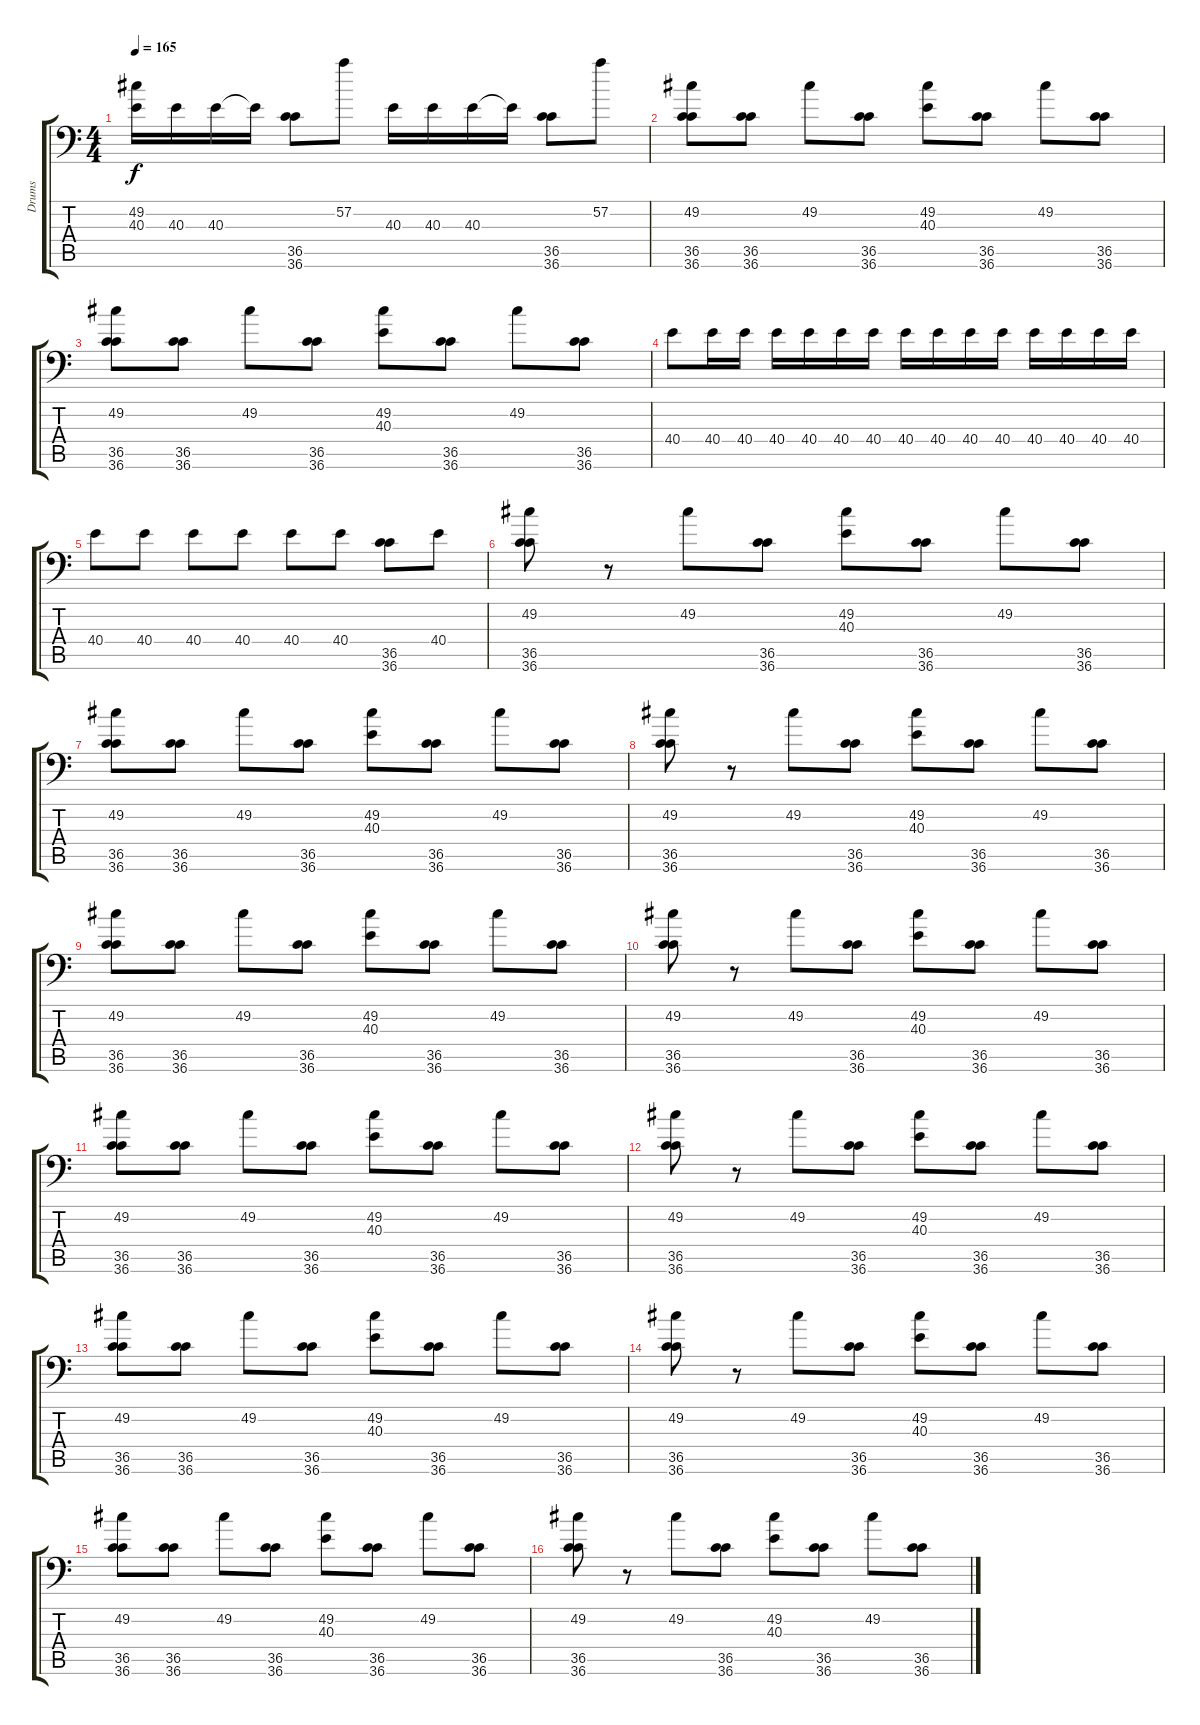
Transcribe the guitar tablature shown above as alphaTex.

\track ("Drums" "Drums") {instrument acousticgrandpiano}
\staff {score tabs}
\tuning (C-1 C-1 C-1 C-1 C-1 C-1) {hide}
\ts (4 4)
\tempo 165
\clef f4
\ks c
(49.2 40.3).16{dy f} 40.3.16 40.3.16 40.3{t}.16 (36.5 36.6).8 57.2.8 40.3.16 40.3.16 40.3.16 40.3{t}.16 (36.5 36.6).8 57.2.8 |
(49.2 36.5 36.6).8 (36.5 36.6).8 49.2.8 (36.5 36.6).8 (49.2 40.3).8 (36.5 36.6).8 49.2.8 (36.5 36.6).8 |
(49.2 36.5 36.6).8 (36.5 36.6).8 49.2.8 (36.5 36.6).8 (49.2 40.3).8 (36.5 36.6).8 49.2.8 (36.5 36.6).8 |
40.4.8 40.4.16 40.4.16 40.4.16 40.4.16 40.4.16 40.4.16 40.4.16 40.4.16 40.4.16 40.4.16 40.4.16 40.4.16 40.4.16 40.4.16 |
40.4.8 40.4.8 40.4.8 40.4.8 40.4.8 40.4.8 (36.5 36.6).8 40.4.8 |
(49.2 36.5 36.6).8 r.8 49.2.8 (36.5 36.6).8 (49.2 40.3).8 (36.5 36.6).8 49.2.8 (36.5 36.6).8 |
(49.2 36.5 36.6).8 (36.5 36.6).8 49.2.8 (36.5 36.6).8 (49.2 40.3).8 (36.5 36.6).8 49.2.8 (36.5 36.6).8 |
(49.2 36.5 36.6).8 r.8 49.2.8 (36.5 36.6).8 (49.2 40.3).8 (36.5 36.6).8 49.2.8 (36.5 36.6).8 |
(49.2 36.5 36.6).8 (36.5 36.6).8 49.2.8 (36.5 36.6).8 (49.2 40.3).8 (36.5 36.6).8 49.2.8 (36.5 36.6).8 |
(49.2 36.5 36.6).8 r.8 49.2.8 (36.5 36.6).8 (49.2 40.3).8 (36.5 36.6).8 49.2.8 (36.5 36.6).8 |
(49.2 36.5 36.6).8 (36.5 36.6).8 49.2.8 (36.5 36.6).8 (49.2 40.3).8 (36.5 36.6).8 49.2.8 (36.5 36.6).8 |
(49.2 36.5 36.6).8 r.8 49.2.8 (36.5 36.6).8 (49.2 40.3).8 (36.5 36.6).8 49.2.8 (36.5 36.6).8 |
(49.2 36.5 36.6).8 (36.5 36.6).8 49.2.8 (36.5 36.6).8 (49.2 40.3).8 (36.5 36.6).8 49.2.8 (36.5 36.6).8 |
(49.2 36.5 36.6).8 r.8 49.2.8 (36.5 36.6).8 (49.2 40.3).8 (36.5 36.6).8 49.2.8 (36.5 36.6).8 |
(49.2 36.5 36.6).8 (36.5 36.6).8 49.2.8 (36.5 36.6).8 (49.2 40.3).8 (36.5 36.6).8 49.2.8 (36.5 36.6).8 |
(49.2 36.5 36.6).8 r.8 49.2.8 (36.5 36.6).8 (49.2 40.3).8 (36.5 36.6).8 49.2.8 (36.5 36.6).8
